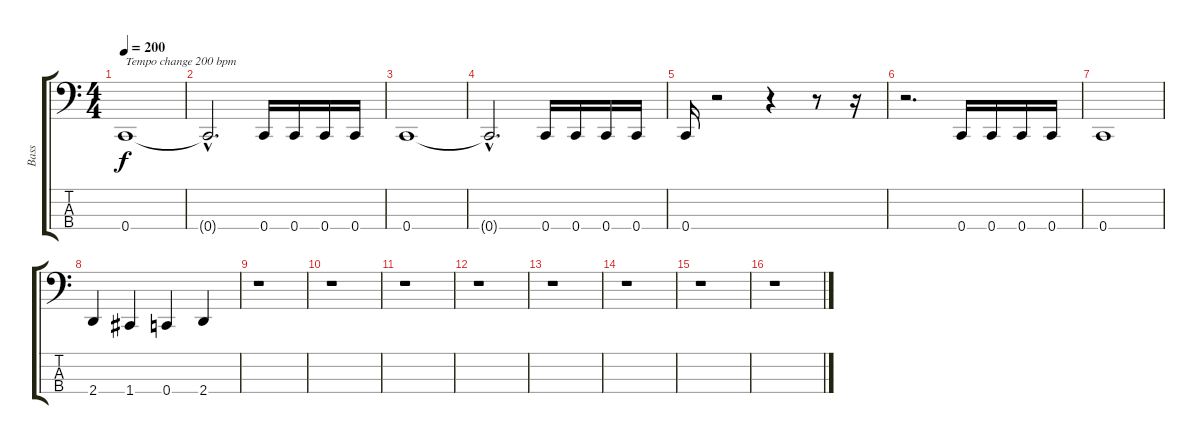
\track ("Bass" "Bass") {instrument electricbassfinger}
\staff {score tabs}
\tuning (F2 C2 G1 C1) {hide}
\ts (4 4)
\tempo 200
\clef f4
\ks c
0.4.1{txt "Tempo change 200 bpm" dy f} |
0.4{hac t}.2{d} 0.4.16 0.4.16 0.4.16 0.4.16 |
0.4.1 |
0.4{hac t}.2{d} 0.4.16 0.4.16 0.4.16 0.4.16 |
0.4.16 r.2 r.4 r.8 r.16 |
r.2{d} 0.4.16 0.4.16 0.4.16 0.4.16 |
0.4.1 |
2.4.4 1.4.4 0.4.4 2.4.4 |
r.1 |
r.1 |
r.1 |
r.1 |
r.1 |
r.1 |
r.1 |
r.1
